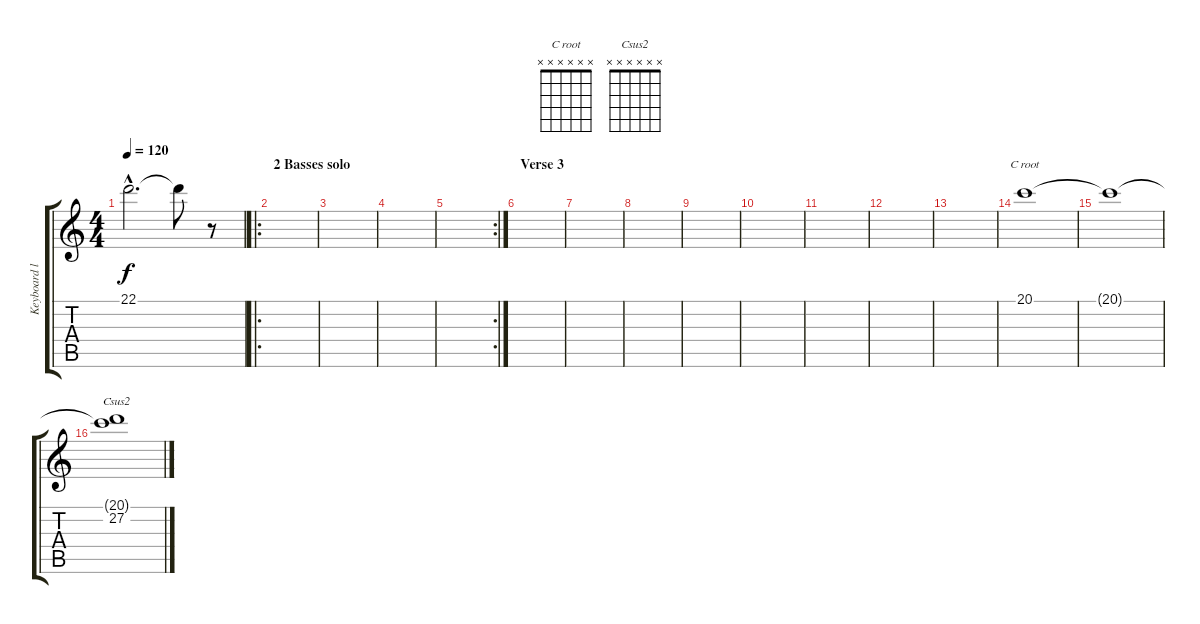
\track ("Keyboard lead" "Keyboard l") {instrument stringensemble1}
\staff {score tabs}
\tuning (E4 B3 G3 D3 A2 E2) {hide}
\chord ("C root" x x x x x x)
\chord ("Csus2" x x x x x x)
\ts (4 4)
\tempo 120
\clef g2
\ks c
22.1{hac t}.2{d dy f} 22.1{t}.8 r.8 |
\ro
\section ("" "2 Basses solo")
|
|
|
\rc 2
|
\section ("" "Verse 3")
|
|
|
|
|
|
|
|
20.1.1{ch "C root" instrument pad7halo} |
20.1{t}.1 |
(20.1{t} 27.2).1{ch "Csus2"}
